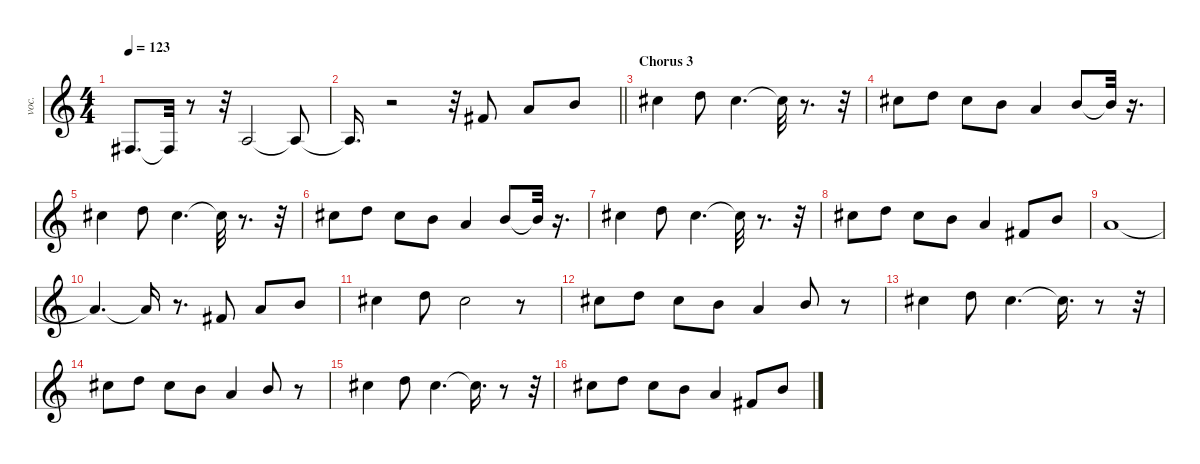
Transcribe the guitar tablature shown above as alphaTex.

\defaultSystemsLayout 4
\hideDynamics
\bracketExtendMode nobrackets
\otherSystemsTrackNameOrientation horizontal
\track ("Vocals" "voc.") {instrument acousticgrandpiano}
\staff {score}
\tuning (E4 B3 G3 D3 A2 E2)
\ts (4 4)
\tempo 123
\clef g2
\ks c
4.4{acc #}.8{d dy ff beam Up} 4.4{t acc #}.32{beam Up} r.8{beam Up} r.32{beam Up} 2.3.2{beam Up} 2.3{t}.8{beam Up} |
\barLineRight lightlight
2.3{t}.16{d beam Up} r.2{beam Up} r.32{beam Up} 2.1{acc #}.8{beam Up} 5.1.8{beam Up} 7.1.8{beam Up} |
\section ("" "Chorus 3")
9.1{acc #}.4{beam Down} 10.1.8{beam Down} 9.1{acc #}.4{d beam Down} 9.1{t acc #}.32{beam Down} r.8{d beam Down} r.32{beam Down} |
9.1{acc #}.8{beam Down} 10.1.8{beam Down} 9.1{acc #}.8{beam Down} 7.1.8{beam Down} 5.1.4{beam Up} 7.1.8{beam Up} 7.1{t}.32{beam Up} r.16{d beam Up} |
9.1{acc #}.4{beam Down} 10.1.8{beam Down} 9.1{acc #}.4{d beam Down} 9.1{t acc #}.32{beam Down} r.8{d beam Down} r.32{beam Down} |
9.1{acc #}.8{beam Down} 10.1.8{beam Down} 9.1{acc #}.8{beam Down} 7.1.8{beam Down} 5.1.4{beam Up} 7.1.8{beam Up} 7.1{t}.32{beam Up} r.16{d beam Up} |
9.1{acc #}.4{beam Down} 10.1.8{beam Down} 9.1{acc #}.4{d beam Down} 9.1{t acc #}.32{beam Down} r.8{d beam Down} r.32{beam Down} |
9.1{acc #}.8{beam Down} 10.1.8{beam Down} 9.1{acc #}.8{beam Down} 7.1.8{beam Down} 5.1.4{beam Up} 7.2{acc #}.8{beam Up} 7.1.8{beam Up} |
5.1.1{beam Up} |
5.1{t}.4{d beam Up} 5.1{t}.16{beam Up} r.8{d beam Up} 2.1{acc #}.8{beam Up} 5.1.8{beam Up} 7.1.8{beam Up} |
9.1{acc #}.4{beam Down} 10.1.8{beam Down} 9.1{acc #}.2{beam Down} r.8{beam Down} |
9.1{acc #}.8{beam Down} 10.1.8{beam Down} 9.1{acc #}.8{beam Down} 7.1.8{beam Down} 5.1.4{beam Up} 7.1.8{beam Up} r.8{beam Up} |
9.1{acc #}.4{beam Down} 10.1.8{beam Down} 9.1{acc #}.4{d beam Down} 9.1{t acc #}.16{d beam Down} r.8{beam Down} r.32{beam Down} |
9.1{acc #}.8{beam Down} 10.1.8{beam Down} 9.1{acc #}.8{beam Down} 7.1.8{beam Down} 5.1.4{beam Up} 7.1.8{beam Up} r.8{beam Up} |
9.1{acc #}.4{beam Down} 10.1.8{beam Down} 9.1{acc #}.4{d beam Down} 9.1{t acc #}.16{d beam Down} r.8{beam Down} r.32{beam Down} |
9.1{acc #}.8{beam Down} 10.1.8{beam Down} 9.1{acc #}.8{beam Down} 7.1.8{beam Down} 5.1.4{beam Up} 7.2{acc #}.8{beam Up} 7.1.8{beam Up}
